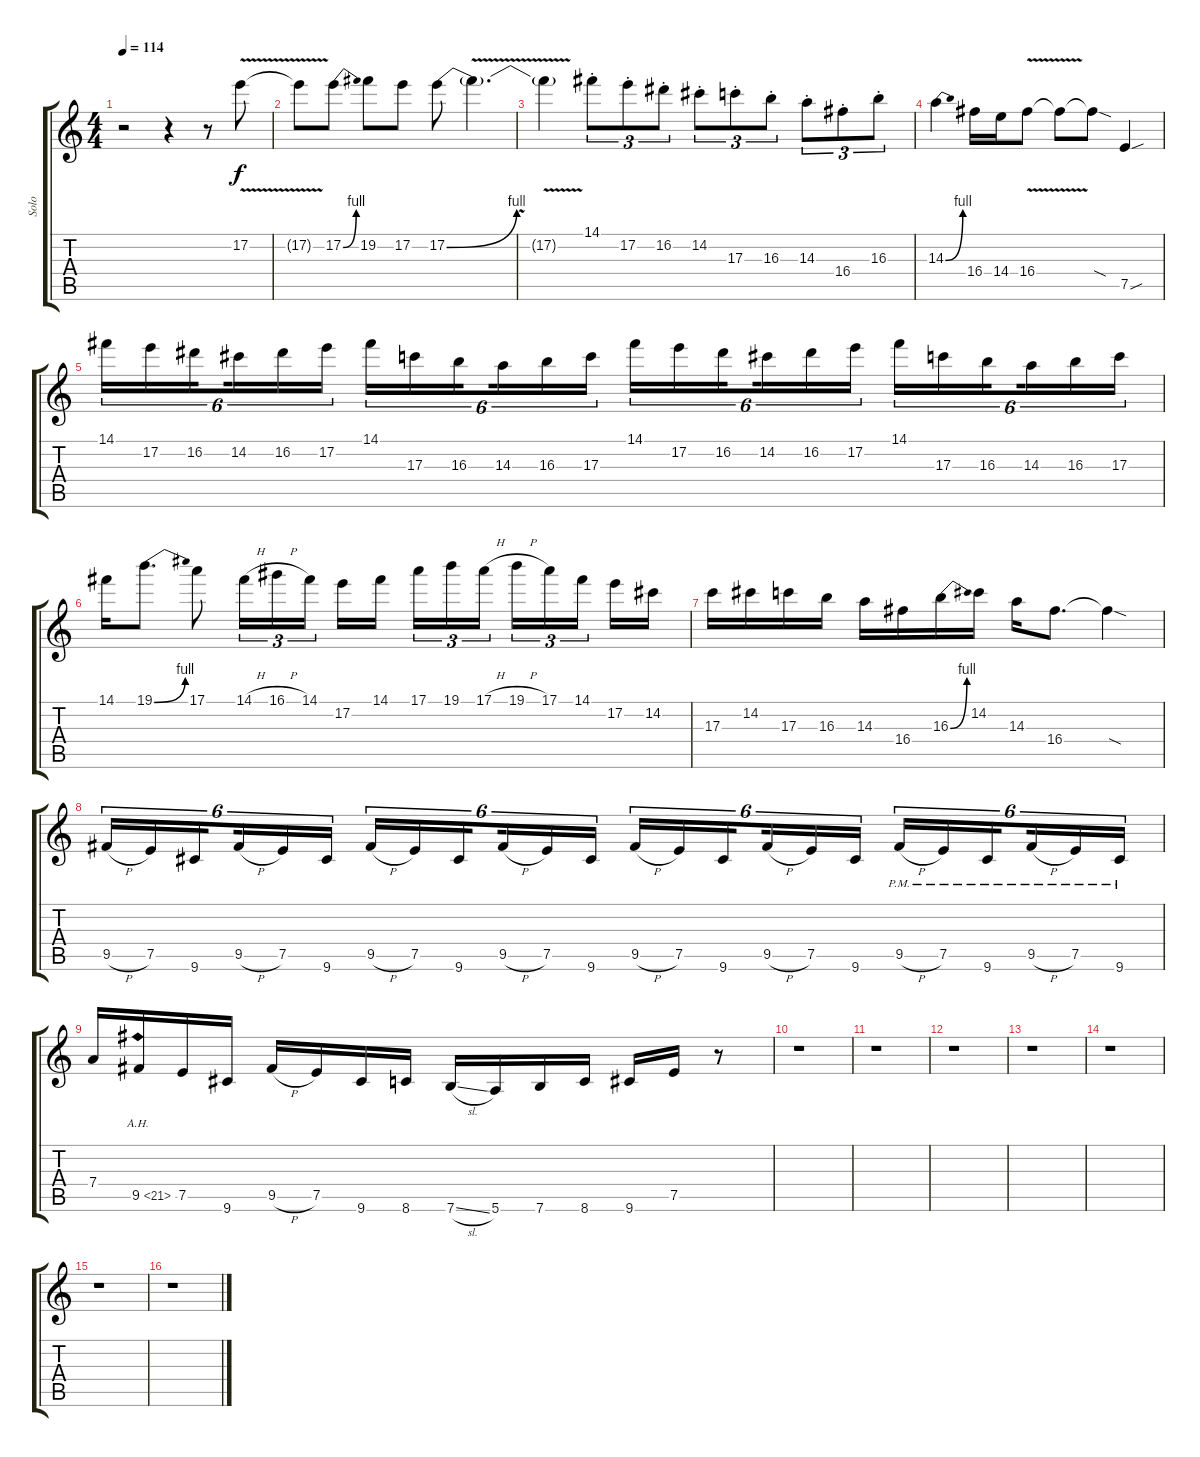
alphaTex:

\track ("Solo" "Solo") {instrument overdrivenguitar}
\staff {score tabs}
\tuning (E4 B3 G3 D3 A2 E2) {hide}
\ts (4 4)
\tempo 114
\clef g2
\ks c
r.2{dy f} r.4 r.8 17.2{v}.8 |
17.2{t}.8 17.2{be (bend 0 0 60 4)}.8 19.2.8 17.2.8 17.2{be (bend 0 0 60 4)}.8 17.2{v t}.4{d} |
17.2{t}.4 14.1{st}.8{tu (3 2)} 17.2{st}.8{tu (3 2)} 16.2{st}.8{tu (3 2)} 14.2{st}.8{tu (3 2)} 17.3{st}.8{tu (3 2)} 16.3{st}.8{tu (3 2)} 14.3{st}.8{tu (3 2)} 16.4{st}.8{tu (3 2)} 16.3{st}.8{tu (3 2)} |
14.3{be (bend 0 0 60 4)}.4 16.4.16 14.4.16 16.4{v}.8 16.4{t}.8 16.4{sod t}.8 7.5{sou}.4 |
14.1.16{tu (6 4)} 17.2.16{tu (6 4)} 16.2.16{tu (6 4) beam splitsecondary} 14.2.16{tu (6 4)} 16.2.16{tu (6 4)} 17.2.16{tu (6 4)} 14.1.16{tu (6 4)} 17.3.16{tu (6 4)} 16.3.16{tu (6 4) beam splitsecondary} 14.3.16{tu (6 4)} 16.3.16{tu (6 4)} 17.3.16{tu (6 4)} 14.1.16{tu (6 4)} 17.2.16{tu (6 4)} 16.2.16{tu (6 4) beam splitsecondary} 14.2.16{tu (6 4)} 16.2.16{tu (6 4)} 17.2.16{tu (6 4)} 14.1.16{tu (6 4)} 17.3.16{tu (6 4)} 16.3.16{tu (6 4) beam splitsecondary} 14.3.16{tu (6 4)} 16.3.16{tu (6 4)} 17.3.16{tu (6 4)} |
14.1.16 19.1{be (bend 0 0 60 4)}.8{d} 17.1.8 14.1{h}.16{tu (3 2)} 16.1{h}.16{tu (3 2)} 14.1.16{tu (3 2)} 17.2.16 14.1.16{beam splitsecondary} 17.1.16{tu (3 2)} 19.1.16{tu (3 2)} 17.1{h}.16{tu (3 2)} 19.1{h}.16{tu (3 2)} 17.1.16{tu (3 2)} 14.1.16{tu (3 2) beam splitsecondary} 17.2.16 14.2.16 |
17.3.16 14.2.16 17.3.16 16.3.16 14.3.16 16.4.16 16.3{be (bend 0 0 60 4)}.16 14.2.16 14.3.16 16.4.8{d} 16.4{sod t}.4 |
9.5{h}.16{tu (6 4)} 7.5.16{tu (6 4)} 9.6.16{tu (6 4) beam splitsecondary} 9.5{h}.16{tu (6 4)} 7.5.16{tu (6 4)} 9.6.16{tu (6 4)} 9.5{h}.16{tu (6 4)} 7.5.16{tu (6 4)} 9.6.16{tu (6 4) beam splitsecondary} 9.5{h}.16{tu (6 4)} 7.5.16{tu (6 4)} 9.6.16{tu (6 4)} 9.5{h}.16{tu (6 4)} 7.5.16{tu (6 4)} 9.6.16{tu (6 4) beam splitsecondary} 9.5{h}.16{tu (6 4)} 7.5.16{tu (6 4)} 9.6.16{tu (6 4)} 9.5{h pm}.16{tu (6 4)} 7.5{pm}.16{tu (6 4)} 9.6{pm}.16{tu (6 4) beam splitsecondary} 9.5{h pm}.16{tu (6 4)} 7.5{pm}.16{tu (6 4)} 9.6{pm}.16{tu (6 4)} |
7.4.16 9.5{ah 12}.16 7.5.16 9.6.16 9.5{h}.16 7.5.16 9.6.16 8.6.16 7.6{sl}.16 5.6.16 7.6.16 8.6.16 9.6.16 7.5.16 r.8 |
r.1 |
r.1 |
r.1 |
r.1 |
r.1 |
r.1 |
r.1
